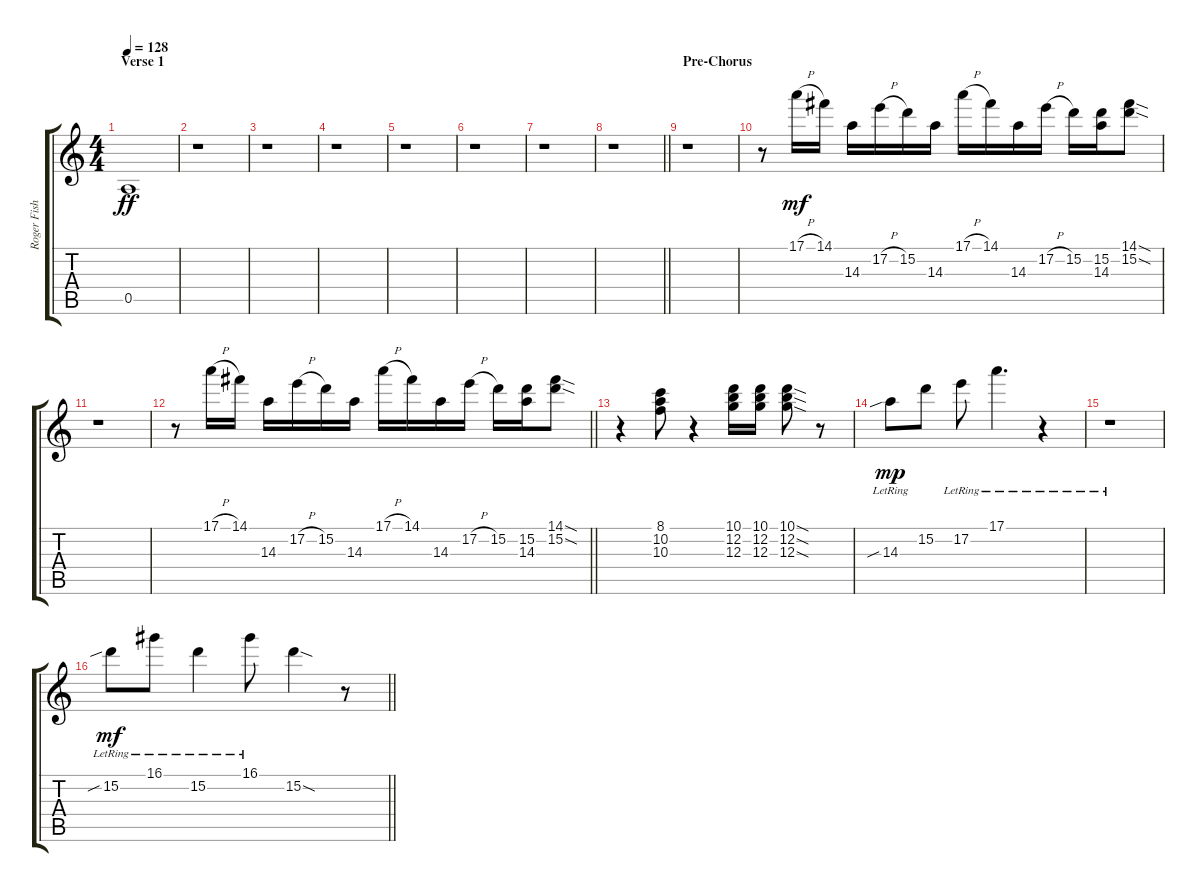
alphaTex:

\track ("Roger Fisher" "Roger Fish") {instrument overdrivenguitar}
\staff {score tabs}
\tuning (E4 B3 G3 D3 A2 E2) {hide}
\ts (4 4)
\section ("" "Verse 1")
\tempo 128
\clef g2
\ks c
0.5.1{dy ff volume 0} |
r.1{volume 16} |
r.1 |
r.1 |
r.1 |
r.1 |
r.1 |
\barLineRight lightlight
r.1 |
\section ("" "Pre-Chorus")
r.1 |
r.8 17.1{h}.16{dy mf} 14.1.16 14.3.16 17.2{h}.16 15.2.16 14.3.16 17.1{h}.16 14.1.16 14.3.16 17.2{h}.16 15.2.16 (15.2 14.3).16 (14.1{sod} 15.2{sod}).8 |
r.1 |
\barLineRight lightlight
r.8 17.1{h}.16 14.1.16 14.3.16 17.2{h}.16 15.2.16 14.3.16 17.1{h}.16 14.1.16 14.3.16 17.2{h}.16 15.2.16 (15.2 14.3).16 (14.1{sod} 15.2{sod}).8 |
r.4 (8.1 10.2 10.3).8 r.4 (10.1 12.2 12.3).16 (10.1 12.2 12.3).16 (10.1{sod} 12.2{sod} 12.3{sod}).8 r.8 |
14.3{sib lr}.8{dy mp} 15.2.8 17.2{lr}.8 17.1{lr}.4{d} r.4 |
r.1 |
\barLineRight lightlight
15.2{sib lr}.8{dy mf} 16.1{lr}.8 15.2{lr}.4 16.1{lr}.8 15.2{sod}.4 r.8
